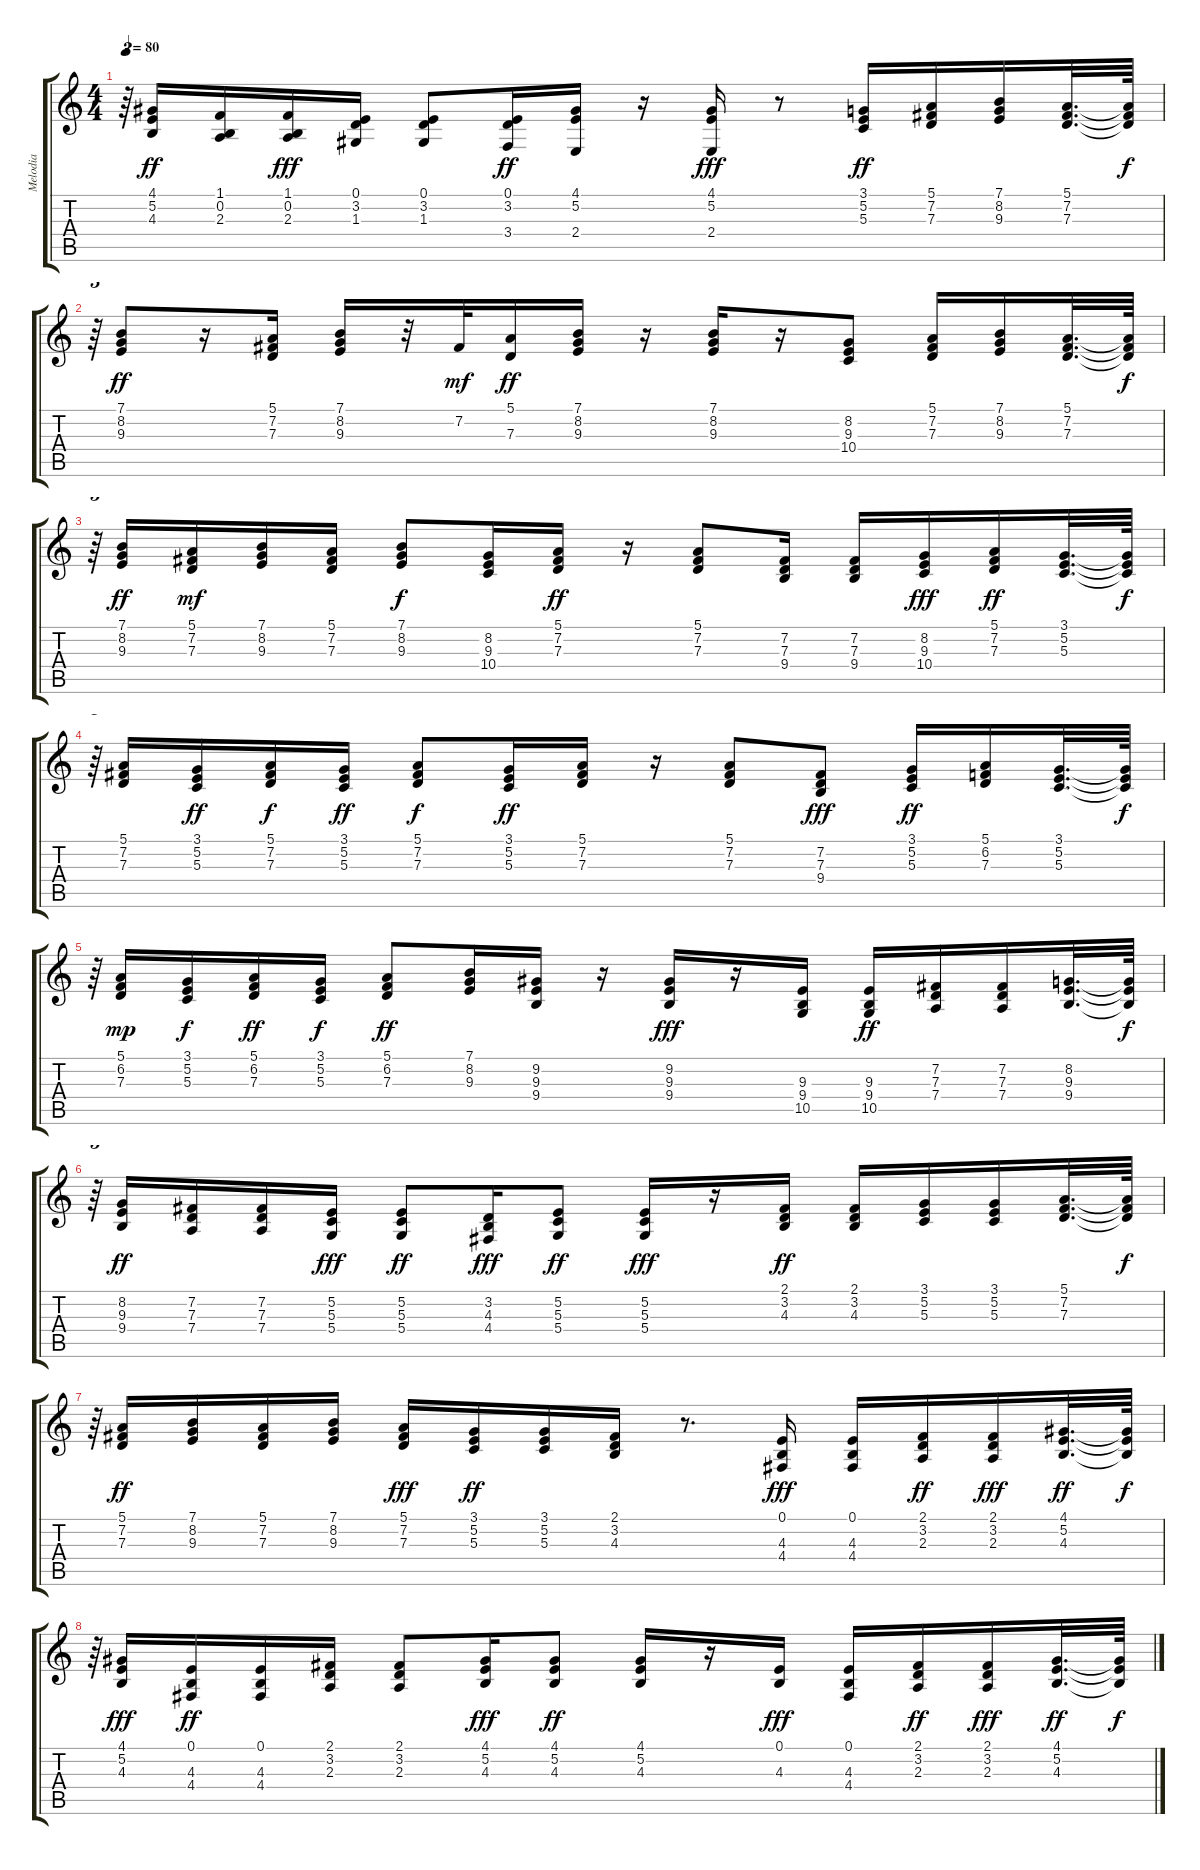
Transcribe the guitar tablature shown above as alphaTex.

\track ("Melodia" "Melodia") {instrument voiceoohs}
\staff {score tabs}
\tuning (E4 B3 G3 D3 A2 E2) {hide}
\ts (4 4)
\tempo 80
\clef g2
\ks c
r.64{tu (3 2) dy f} (4.1 5.2 4.3).16{dy ff} (1.1 0.2 2.3).16 (1.1 0.2 2.3).16{dy fff} (0.1 3.2 1.3).16 (0.1 3.2 1.3).8 (0.1 3.2 3.4).16{dy ff} (4.1 5.2 2.4).16 r.16 (4.1 5.2 2.4).16{dy fff} r.8 (3.1 5.2 5.3).16{dy ff} (5.1 7.2 7.3).16 (7.1 8.2 9.3).16 (5.1 7.2 7.3).32{d} (5.1{t} 7.2{t} 7.3{t}).64{dy f} |
r.64{tu (3 2)} (7.1 8.2 9.3).8{dy ff} r.16 (5.1 7.2 7.3).16 (7.1 8.2 9.3).16 r.32 7.2.32{dy mf} (5.1 7.3).16{dy ff} (7.1 8.2 9.3).16 r.16 (7.1 8.2 9.3).16 r.16 (8.2 9.3 10.4).8 (5.1 7.2 7.3).16 (7.1 8.2 9.3).16 (5.1 7.2 7.3).32{d} (5.1{t} 7.2{t} 7.3{t}).64{dy f} |
r.64{tu (3 2)} (7.1 8.2 9.3).16{dy ff} (5.1 7.2 7.3).16{dy mf} (7.1 8.2 9.3).16 (5.1 7.2 7.3).16 (7.1 8.2 9.3).8{dy f} (8.2 9.3 10.4).16 (5.1 7.2 7.3).16{dy ff} r.16 (5.1 7.2 7.3).8 (7.2 7.3 9.4).16 (7.2 7.3 9.4).16 (8.2 9.3 10.4).16{dy fff} (5.1 7.2 7.3).16{dy ff} (3.1 5.2 5.3).32{d} (3.1{t} 5.2{t} 5.3{t}).64{dy f} |
r.64{tu (3 2)} (5.1 7.2 7.3).16 (3.1 5.2 5.3).16{dy ff} (5.1 7.2 7.3).16{dy f} (3.1 5.2 5.3).16{dy ff} (5.1 7.2 7.3).8{dy f} (3.1 5.2 5.3).16{dy ff} (5.1 7.2 7.3).16 r.16 (5.1 7.2 7.3).8 (7.2 7.3 9.4).8{dy fff} (3.1 5.2 5.3).16{dy ff} (5.1 6.2 7.3).16 (3.1 5.2 5.3).32{d} (3.1{t} 5.2{t} 5.3{t}).64{dy f} |
r.64{tu (3 2)} (5.1 6.2 7.3).16{dy mp} (3.1 5.2 5.3).16{dy f} (5.1 6.2 7.3).16{dy ff} (3.1 5.2 5.3).16{dy f} (5.1 6.2 7.3).8{dy ff} (7.1 8.2 9.3).16 (9.2 9.3 9.4).16 r.16 (9.2 9.3 9.4).16{dy fff} r.16 (9.3 9.4 10.5).16 (9.3 9.4 10.5).16{dy ff} (7.2 7.3 7.4).16 (7.2 7.3 7.4).16 (8.2 9.3 9.4).32{d} (8.2{t} 9.3{t} 9.4{t}).64{dy f} |
r.64{tu (3 2)} (8.2 9.3 9.4).16{dy ff} (7.2 7.3 7.4).16 (7.2 7.3 7.4).16 (5.2 5.3 5.4).16{dy fff} (5.2 5.3 5.4).8{dy ff} (3.2 4.3 4.4).16{dy fff} (5.2 5.3 5.4).8{dy ff} (5.2 5.3 5.4).16{dy fff} r.16 (2.1 3.2 4.3).16{dy ff} (2.1 3.2 4.3).16 (3.1 5.2 5.3).16 (3.1 5.2 5.3).16 (5.1 7.2 7.3).32{d} (5.1{t} 7.2{t} 7.3{t}).64{dy f} |
r.64{tu (3 2)} (5.1 7.2 7.3).16{dy ff} (7.1 8.2 9.3).16 (5.1 7.2 7.3).16 (7.1 8.2 9.3).16 (5.1 7.2 7.3).16{dy fff} (3.1 5.2 5.3).16{dy ff} (3.1 5.2 5.3).16 (2.1 3.2 4.3).16 r.8{d} (0.1 4.3 4.4).16{dy fff} (0.1 4.3 4.4).16 (2.1 3.2 2.3).16{dy ff} (2.1 3.2 2.3).16{dy fff} (4.1 5.2 4.3).32{d dy ff} (4.1{t} 5.2{t} 4.3{t}).64{dy f} |
r.64{tu (3 2)} (4.1 5.2 4.3).16{dy fff} (0.1 4.3 4.4).16{dy ff} (0.1 4.3 4.4).16 (2.1 3.2 2.3).16 (2.1 3.2 2.3).8 (4.1 5.2 4.3).16{dy fff} (4.1 5.2 4.3).8{dy ff} (4.1 5.2 4.3).16 r.16 (0.1 4.3).16{dy fff} (0.1 4.3 4.4).16 (2.1 3.2 2.3).16{dy ff} (2.1 3.2 2.3).16{dy fff} (4.1 5.2 4.3).32{d dy ff} (4.1{t} 5.2{t} 4.3{t}).64{dy f}
